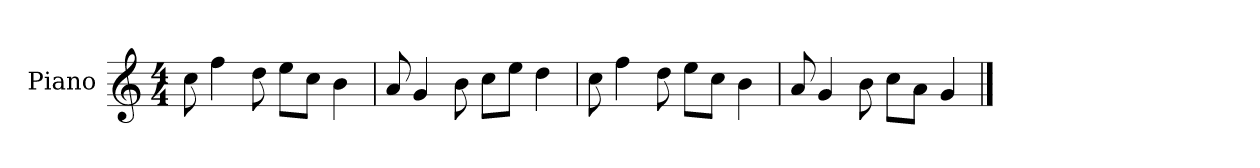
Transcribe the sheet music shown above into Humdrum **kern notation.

**kern
*part1
*staff1
*I"Piano
*I'P-no
*clefG2
*k[]
*M4/4
*MM90
=1
8cc\
4ff\
8dd\
8ee\L
8cc\J
4b\
=2
8a/
4g/
8b\
8cc\L
8ee\J
4dd\
=3
8cc\
4ff\
8dd\
8ee\L
8cc\J
4b\
=4
8a/
4g/
8b\
8cc\L
8a\J
4g/
==
*-
